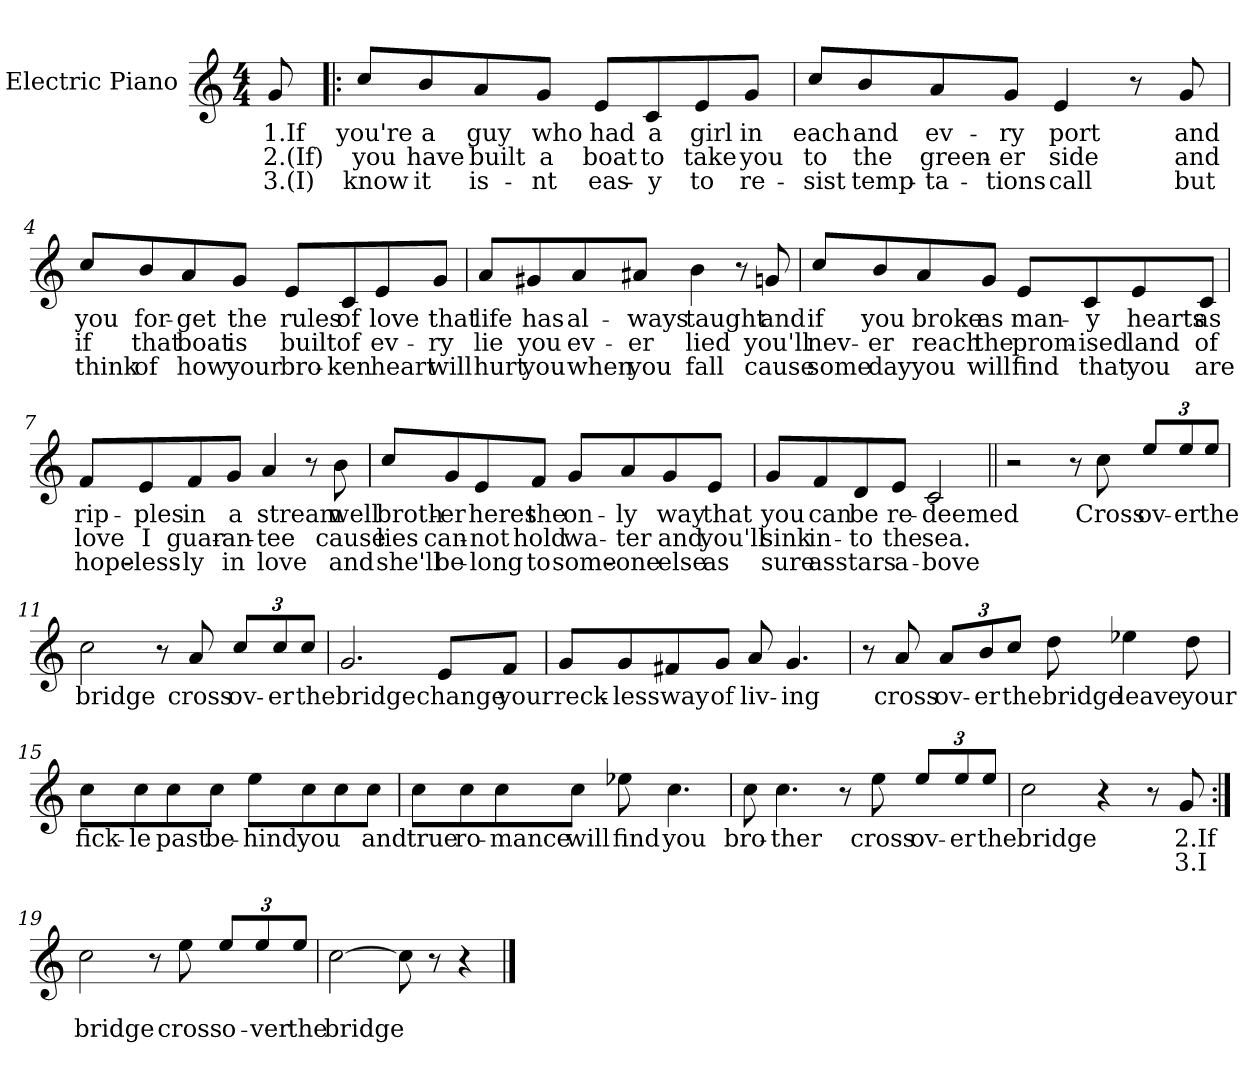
**kern	**text	**text	**text
*part1	*part1	*part1	*part1
*staff1	*staff1	*staff1	*staff1
*I"Electric Piano	*	*	*
*I'E.Pno	*	*	*
*clefG2	*	*	*
*k[]	*	*	*
*C:	*	*	*
*M4/4	*	*	*
=1	=1	=1	=1
8g/	1.If	2.(If)	3.(I)
=2!|:	=2!|:	=2!|:	=2!|:
8cc/L	you're	you	know
8b/	a	have	it
8a/	guy	built	is-
8g/J	who	a	-nt
8e/L	had	boat	eas-
8c/	a	to	-y
8e/	girl	take	to
8g/J	in	you	re-
=3	=3	=3	=3
8cc/L	each	to	-sist
8b/	and	the	temp-
8a/	ev-	green-	-ta-
8g/J	-ry	-er	tions
4e/	port	side	call
8r	.	.	.
8g/	and	and	but
!!LO:LB:g=z
=4	=4	=4	=4
8cc/L	you	if	think
8b/	for-	that	of
8a/	-get	boat	how
8g/J	the	is	your
8e/L	rules	built	bro-
8c/	of	of	-ken
8e/	love	ev-	heart
8g/J	that	-ry	will
=5	=5	=5	=5
8a/L	life	lie	hurt
8g#X/	has	you	you
8a/	al-	ev-	when
8a#X/J	-ways	-er	you
4b\	taught	lied	fall
8r	.	.	.
8gn/	and	you'll	cause
!!LO:LB:g=z
=6	=6	=6	=6
8cc/L	if	nev-	some
8b/	you	-er	day
8a/	broke	reach	you
8g/J	as	the	will
8e/L	man-	prom-	find
8c/	-y	-ised	that
8e/	hearts	land	you
8c/J	as	of	are
=7	=7	=7	=7
8f/L	rip-	love	hope-
8e/	-ples	I	-less-
8f/	in	guar-	-ly
8g/J	a	-an-	in
4a/	stream	-tee	love
8r	.	.	.
8b\	well	cause	and
!!LO:LB:g=z
=8	=8	=8	=8
8cc/L	broth-	lies	she'll
8g/	-er	can-	be-
8e/	heres	-not	-long
8f/J	the	hold	to
8g/L	on-	wa-	some-
8a/	-ly	-ter	-one
8g/	way	and	else
8e/J	that	you'll	as
=9	=9	=9	=9
8g/L	you	sink	sure
8f/	can	in-	as
8d/	be	-to	stars
8e/J	re-	the	a-
2c/	-deemed	sea.	-bove
!!LO:LB:g=z
=10||	=10||	=10||	=10||
2r	.	.	.
8r	.	.	.
8cc\	Cross	.	.
*Xbrackettup	*	*	*
12ee/L	ov-	.	.
12ee/	-er	.	.
12ee/J	the	.	.
=11	=11	=11	=11
2cc\	bridge	.	.
8r	.	.	.
8a/	cross	.	.
12cc/L	ov-	.	.
12cc/	-er	.	.
12cc/J	the	.	.
=12	=12	=12	=12
2.g/	bridge	.	.
8e/L	change	.	.
8f/J	your	.	.
=13	=13	=13	=13
8g/L	reck-	.	.
8g/	-less	.	.
8f#X/	way	.	.
8g/J	of	.	.
8a/	liv-	.	.
4.g/	-ing	.	.
!!LO:LB:g=z
=14	=14	=14	=14
8r	.	.	.
8a/	cross	.	.
12a/L	ov-	.	.
12b/	-er	.	.
12cc/J	the	.	.
8dd\	bridge	.	.
4ee-X\	leave	.	.
8dd\	your	.	.
=15	=15	=15	=15
8cc\L	fick-	.	.
8cc\	-le	.	.
8cc\	past	.	.
8cc\J	be-	.	.
8ee\L	-hind	.	.
8cc\	you	.	.
8cc\	.	.	.
8cc\J	and	.	.
=16	=16	=16	=16
8cc\L	true	.	.
8cc\	ro-	.	.
8cc\	-mance	.	.
8cc\J	will	.	.
8ee-X\	find	.	.
4.cc\	you	.	.
!!LO:LB:g=z
=17	=17	=17	=17
8cc\	bro-	.	.
4.cc\	-ther	.	.
8r	.	.	.
8ee\	cross	.	.
12ee/L	ov-	.	.
12ee/	-er	.	.
12ee/J	the	.	.
=18	=18	=18	=18
2cc\	bridge	.	.
4r	.	.	.
8r	.	.	.
8g/	2.If	3.I	.
=19:|!	=19:|!	=19:|!	=19:|!
2cc\	.	bridge	.
8r	.	.	.
8ee\	.	cross	.
12ee/L	.	o-	.
12ee/	.	-ver	.
12ee/J	.	the	.
=20	=20	=20	=20
[2cc\	.	bridge	.
8cc\]	.	.	.
8r	.	.	.
4r	.	.	.
==	==	==	==
*-	*-	*-	*-
